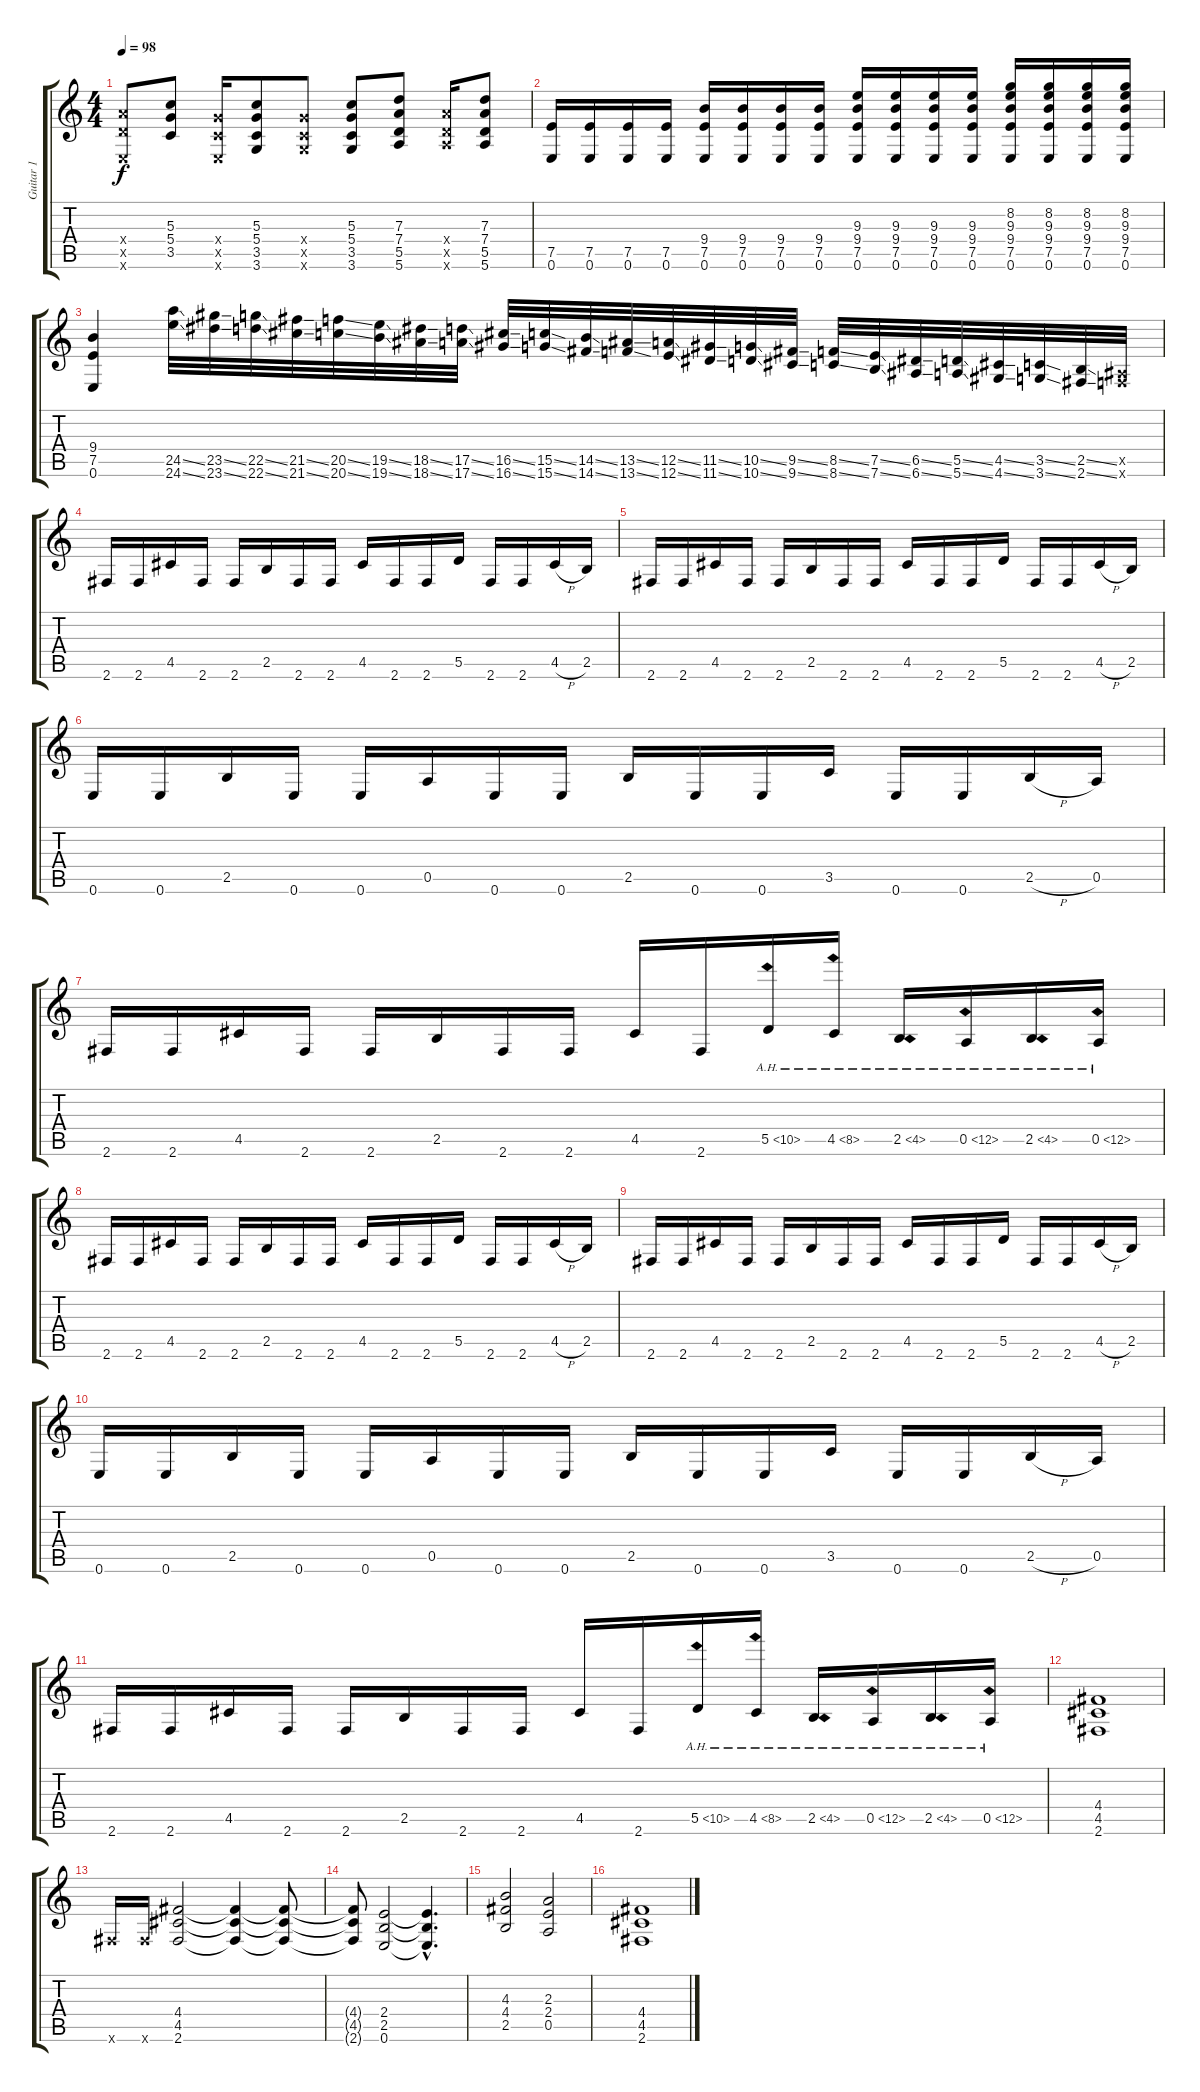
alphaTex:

\track ("Guitar 1" "Guitar 1") {instrument distortionguitar}
\staff {score tabs}
\tuning (E4 B3 G3 D3 A2 E2) {hide}
\ts (4 4)
\tempo 98
\clef g2
\ks c
(7.4{x} 5.5{x} 0.6{x}).8{dy f} (5.3 5.4 3.5).8 (5.4{x} 3.5{x} 0.6{x}).16 (5.3 5.4 3.5 3.6).8 (5.4{x} 3.5{x} 3.6{x}).8 (5.3 5.4 3.5 3.6).8 (7.3 7.4 5.5 5.6).8 (7.4{x} 5.5{x} 5.6{x}).16 (7.3 7.4 5.5 5.6).8 |
(7.5 0.6).16 (7.5 0.6).16 (7.5 0.6).16 (7.5 0.6).16 (9.4 7.5 0.6).16 (9.4 7.5 0.6).16 (9.4 7.5 0.6).16 (9.4 7.5 0.6).16 (9.3 9.4 7.5 0.6).16 (9.3 9.4 7.5 0.6).16 (9.3 9.4 7.5 0.6).16 (9.3 9.4 7.5 0.6).16 (8.2 9.3 9.4 7.5 0.6).16 (8.2 9.3 9.4 7.5 0.6).16 (8.2 9.3 9.4 7.5 0.6).16 (8.2 9.3 9.4 7.5 0.6).16 |
(9.4 7.5 0.6).4 (24.5{ss} 24.6{ss}).32 (23.5{ss} 23.6{ss}).32 (22.5{ss} 22.6{ss}).32 (21.5{ss} 21.6{ss}).32 (20.5{ss} 20.6{ss}).32 (19.5{ss} 19.6{ss}).32 (18.5{ss} 18.6{ss}).32 (17.5{ss} 17.6{ss}).32 (16.5{ss} 16.6{ss}).32 (15.5{ss} 15.6{ss}).32 (14.5{ss} 14.6{ss}).32 (13.5{ss} 13.6{ss}).32 (12.5{ss} 12.6{ss}).32 (11.5{ss} 11.6{ss}).32 (10.5{ss} 10.6{ss}).32 (9.5{ss} 9.6{ss}).32 (8.5{ss} 8.6{ss}).32 (7.5{ss} 7.6{ss}).32 (6.5{ss} 6.6{ss}).32 (5.5{ss} 5.6{ss}).32 (4.5{ss} 4.6{ss}).32 (3.5{ss} 3.6{ss}).32 (2.5{ss} 2.6{ss}).32 (1.5{x} 1.6{x}).32 |
2.6.16 2.6.16 4.5.16 2.6.16 2.6.16 2.5.16 2.6.16 2.6.16 4.5.16 2.6.16 2.6.16 5.5.16 2.6.16 2.6.16 4.5{h}.16 2.5.16 |
2.6.16 2.6.16 4.5.16 2.6.16 2.6.16 2.5.16 2.6.16 2.6.16 4.5.16 2.6.16 2.6.16 5.5.16 2.6.16 2.6.16 4.5{h}.16 2.5.16 |
0.6.16 0.6.16 2.5.16 0.6.16 0.6.16 0.5.16 0.6.16 0.6.16 2.5.16 0.6.16 0.6.16 3.5.16 0.6.16 0.6.16 2.5{h}.16 0.5.16 |
2.6.16 2.6.16 4.5.16 2.6.16 2.6.16 2.5.16 2.6.16 2.6.16 4.5.16 2.6.16 5.5{ah 5}.16 4.5{ah 4}.16 2.5{ah 2}.16 0.5{ah 12}.16 2.5{ah 2}.16 0.5{ah 12}.16 |
2.6.16 2.6.16 4.5.16 2.6.16 2.6.16 2.5.16 2.6.16 2.6.16 4.5.16 2.6.16 2.6.16 5.5.16 2.6.16 2.6.16 4.5{h}.16 2.5.16 |
2.6.16 2.6.16 4.5.16 2.6.16 2.6.16 2.5.16 2.6.16 2.6.16 4.5.16 2.6.16 2.6.16 5.5.16 2.6.16 2.6.16 4.5{h}.16 2.5.16 |
0.6.16 0.6.16 2.5.16 0.6.16 0.6.16 0.5.16 0.6.16 0.6.16 2.5.16 0.6.16 0.6.16 3.5.16 0.6.16 0.6.16 2.5{h}.16 0.5.16 |
2.6.16 2.6.16 4.5.16 2.6.16 2.6.16 2.5.16 2.6.16 2.6.16 4.5.16 2.6.16 5.5{ah 5}.16 4.5{ah 4}.16 2.5{ah 2}.16 0.5{ah 12}.16 2.5{ah 2}.16 0.5{ah 12}.16 |
(4.4 4.5 2.6).1 |
2.6{x}.16 2.6{x}.16 (4.4 4.5 2.6).2 (4.4{t} 4.5{t} 2.6{t}).4 (4.4{t} 4.5{t} 2.6{t}).8 |
(4.4{t} 4.5{t} 2.6{t}).8 (2.4 2.5 0.6).2 (2.4{hac t} 2.5{hac t} 0.6{hac t}).4{d} |
(4.3 4.4 2.5).2 (2.3 2.4 0.5).2 |
(4.4 4.5 2.6).1
